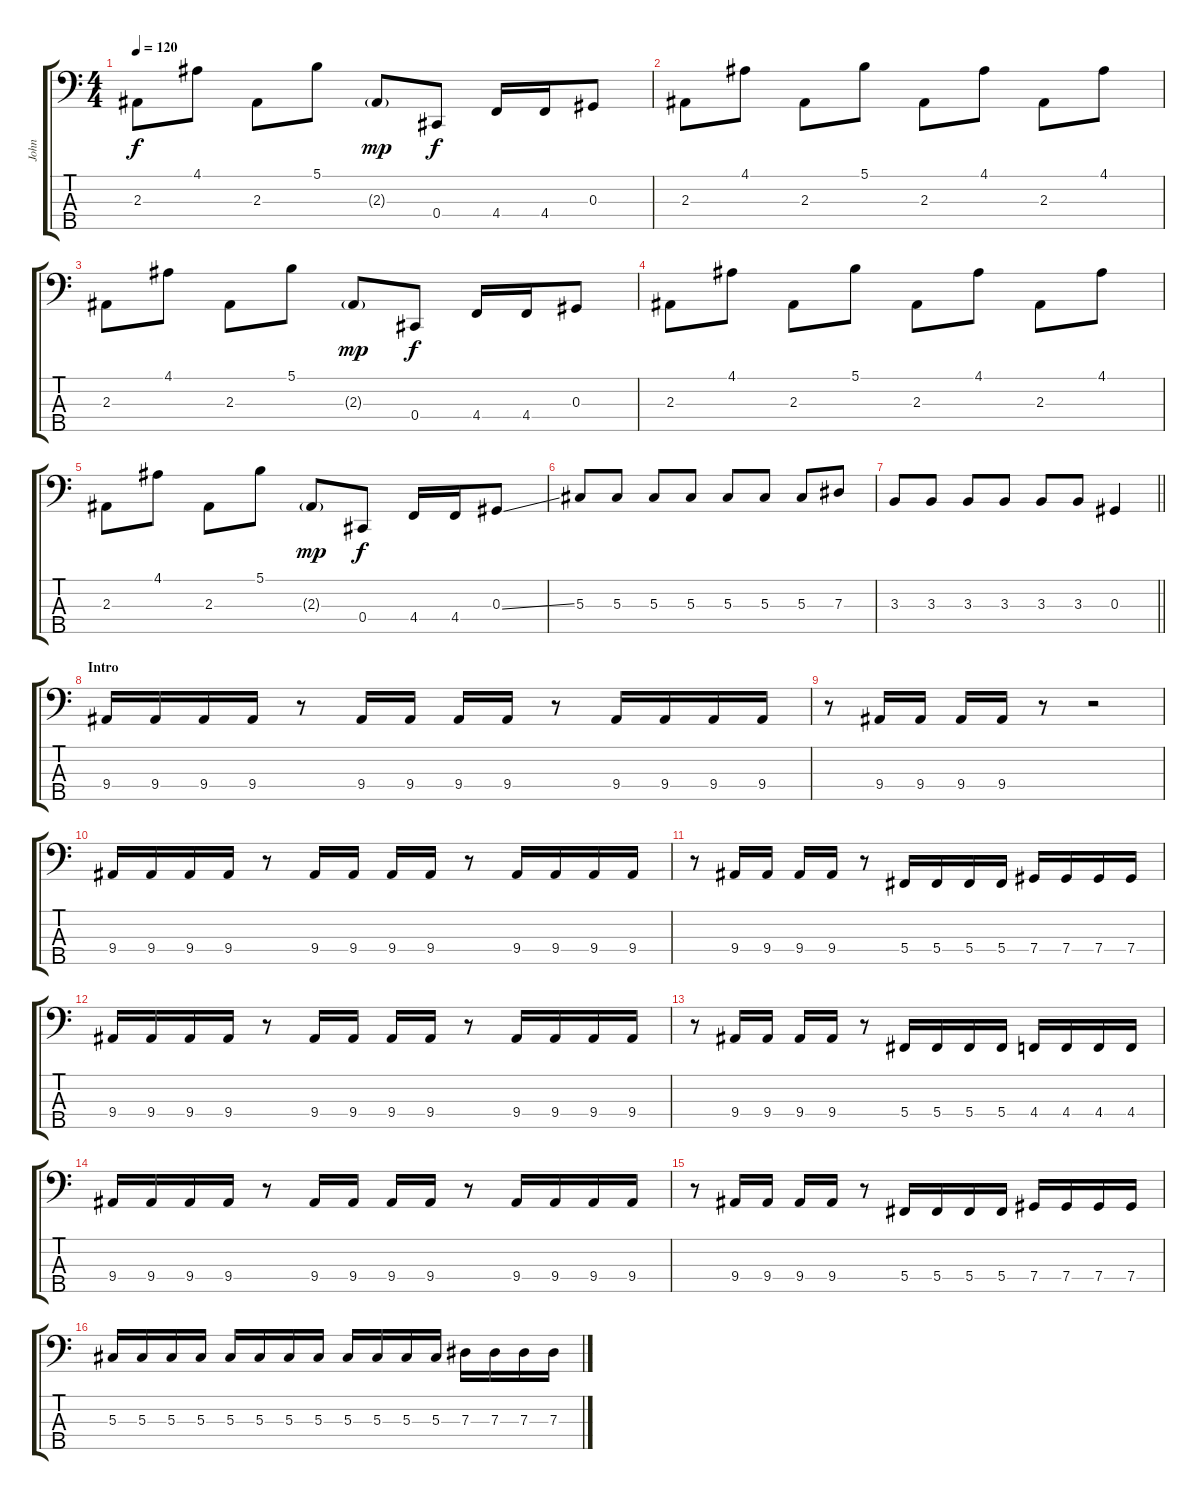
\track ("John" "John") {instrument electricbasspick}
\staff {score tabs}
\tuning (Gb2 Db2 Ab1 Db1 Bb0) {hide}
\ts (4 4)
\tempo 120
\clef f4
\ks c
2.3.8{dy f} 4.1.8 2.3.8 5.1.8 2.3{g}.8{dy mp} 0.4.8{dy f} 4.4.16 4.4.16 0.3.8 |
2.3.8 4.1.8 2.3.8 5.1.8 2.3.8 4.1.8 2.3.8 4.1.8 |
2.3.8 4.1.8 2.3.8 5.1.8 2.3{g}.8{dy mp} 0.4.8{dy f} 4.4.16 4.4.16 0.3.8 |
2.3.8 4.1.8 2.3.8 5.1.8 2.3.8 4.1.8 2.3.8 4.1.8 |
2.3.8 4.1.8 2.3.8 5.1.8 2.3{g}.8{dy mp} 0.4.8{dy f} 4.4.16 4.4.16 0.3{ss}.8 |
5.3.8 5.3.8 5.3.8 5.3.8 5.3.8 5.3.8 5.3.8 7.3.8 |
\barLineRight lightlight
3.3.8 3.3.8 3.3.8 3.3.8 3.3.8 3.3.8 0.3.4 |
\section ("" "Intro")
9.4.16 9.4.16 9.4.16 9.4.16 r.8 9.4.16 9.4.16 9.4.16 9.4.16 r.8 9.4.16 9.4.16 9.4.16 9.4.16 |
r.8 9.4.16 9.4.16 9.4.16 9.4.16 r.8 r.2 |
9.4.16 9.4.16 9.4.16 9.4.16 r.8 9.4.16 9.4.16 9.4.16 9.4.16 r.8 9.4.16 9.4.16 9.4.16 9.4.16 |
r.8 9.4.16 9.4.16 9.4.16 9.4.16 r.8 5.4.16 5.4.16 5.4.16 5.4.16 7.4.16 7.4.16 7.4.16 7.4.16 |
9.4.16 9.4.16 9.4.16 9.4.16 r.8 9.4.16 9.4.16 9.4.16 9.4.16 r.8 9.4.16 9.4.16 9.4.16 9.4.16 |
r.8 9.4.16 9.4.16 9.4.16 9.4.16 r.8 5.4.16 5.4.16 5.4.16 5.4.16 4.4.16 4.4.16 4.4.16 4.4.16 |
9.4.16 9.4.16 9.4.16 9.4.16 r.8 9.4.16 9.4.16 9.4.16 9.4.16 r.8 9.4.16 9.4.16 9.4.16 9.4.16 |
r.8 9.4.16 9.4.16 9.4.16 9.4.16 r.8 5.4.16 5.4.16 5.4.16 5.4.16 7.4.16 7.4.16 7.4.16 7.4.16 |
5.3.16 5.3.16 5.3.16 5.3.16 5.3.16 5.3.16 5.3.16 5.3.16 5.3.16 5.3.16 5.3.16 5.3.16 7.3.16 7.3.16 7.3.16 7.3.16
